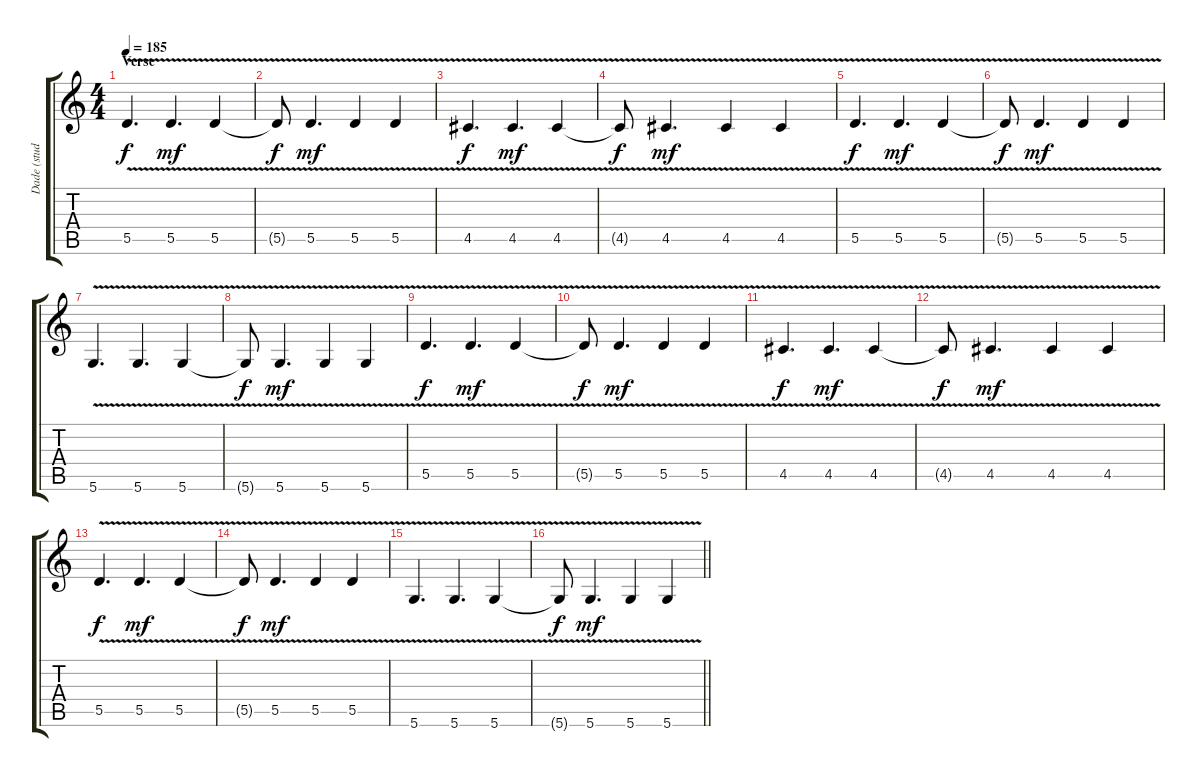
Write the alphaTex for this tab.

\track ("Dade (studio guitar)" "Dade (stud") {instrument overdrivenguitar}
\staff {score tabs}
\tuning (E4 B3 G3 D3 A2 D2) {hide}
\ts (4 4)
\section ("" "Verse")
\tempo 185
\clef g2
\ks c
5.5{v}.4{d dy f} 5.5{v}.4{d dy mf} 5.5{v}.4 |
5.5{t}.8{dy f} 5.5{v}.4{d dy mf} 5.5{v}.4 5.5{v}.4 |
4.5{v}.4{d dy f} 4.5{v}.4{d dy mf} 4.5{v}.4 |
4.5{t}.8{dy f} 4.5{v}.4{d dy mf} 4.5{v}.4 4.5{v}.4 |
5.5{v}.4{d dy f} 5.5{v}.4{d dy mf} 5.5{v}.4 |
5.5{t}.8{dy f} 5.5{v}.4{d dy mf} 5.5{v}.4 5.5{v}.4 |
5.6{v}.4{d} 5.6{v}.4{d} 5.6{v}.4 |
5.6{t}.8{dy f} 5.6{v}.4{d dy mf} 5.6{v}.4 5.6{v}.4 |
5.5{v}.4{d dy f} 5.5{v}.4{d dy mf} 5.5{v}.4 |
5.5{t}.8{dy f} 5.5{v}.4{d dy mf} 5.5{v}.4 5.5{v}.4 |
4.5{v}.4{d dy f} 4.5{v}.4{d dy mf} 4.5{v}.4 |
4.5{t}.8{dy f} 4.5{v}.4{d dy mf} 4.5{v}.4 4.5{v}.4 |
5.5{v}.4{d dy f} 5.5{v}.4{d dy mf} 5.5{v}.4 |
5.5{t}.8{dy f} 5.5{v}.4{d dy mf} 5.5{v}.4 5.5{v}.4 |
5.6{v}.4{d} 5.6{v}.4{d} 5.6{v}.4 |
\barLineRight lightlight
5.6{t}.8{dy f} 5.6{v}.4{d dy mf} 5.6{v}.4 5.6{v}.4
